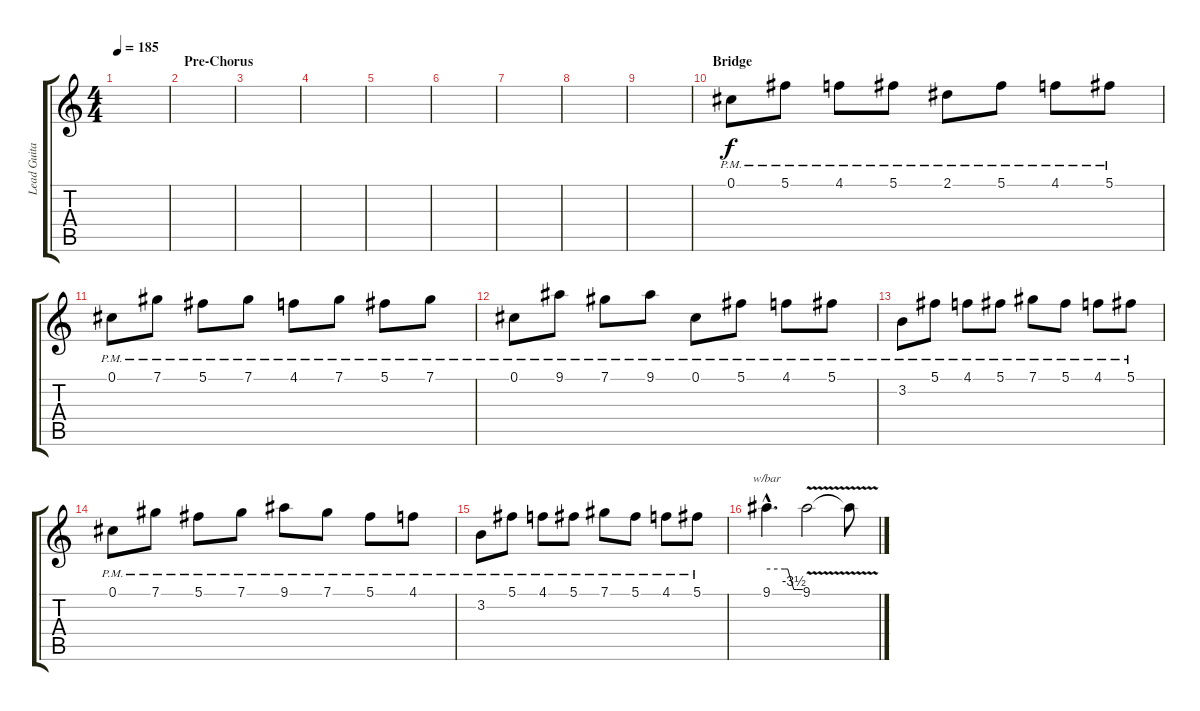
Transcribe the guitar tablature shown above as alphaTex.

\track ("Lead Guitar 1" "Lead Guita") {instrument distortionguitar}
\staff {score tabs}
\tuning (Db4 Ab3 E3 B2 Gb2 Db2) {hide}
\ts (4 4)
\tempo 185
\clef g2
\ks c
|
\section ("" "Pre-Chorus")
|
|
|
|
|
|
|
|
\section ("" "Bridge")
0.1{pm}.8{volume 13} 5.1{pm}.8 4.1{pm}.8 5.1{pm}.8 2.1{pm}.8 5.1{pm}.8 4.1{pm}.8 5.1{pm}.8 |
0.1{pm}.8 7.1{pm}.8 5.1{pm}.8 7.1{pm}.8 4.1{pm}.8 7.1{pm}.8 5.1{pm}.8 7.1{pm}.8 |
0.1{pm}.8 9.1{pm}.8 7.1{pm}.8 9.1{pm}.8 0.1{pm}.8 5.1{pm}.8 4.1{pm}.8 5.1{pm}.8 |
3.2{pm}.8 5.1{pm}.8 4.1{pm}.8 5.1{pm}.8 7.1{pm}.8 5.1{pm}.8 4.1{pm}.8 5.1{pm}.8 |
0.1{pm}.8 7.1{pm}.8 5.1{pm}.8 7.1{pm}.8 9.1{pm}.8 7.1{pm}.8 5.1{pm}.8 4.1{pm}.8 |
3.2{pm}.8 5.1{pm}.8 4.1{pm}.8 5.1{pm}.8 7.1{pm}.8 5.1{pm}.8 4.1{pm}.8 5.1{pm}.8 |
9.1{hac}.4{d tbe (custom default 0 0 30 0 35 0 45 -14 50 -14 60 -14)} 9.1{v}.2 9.1{t}.8
